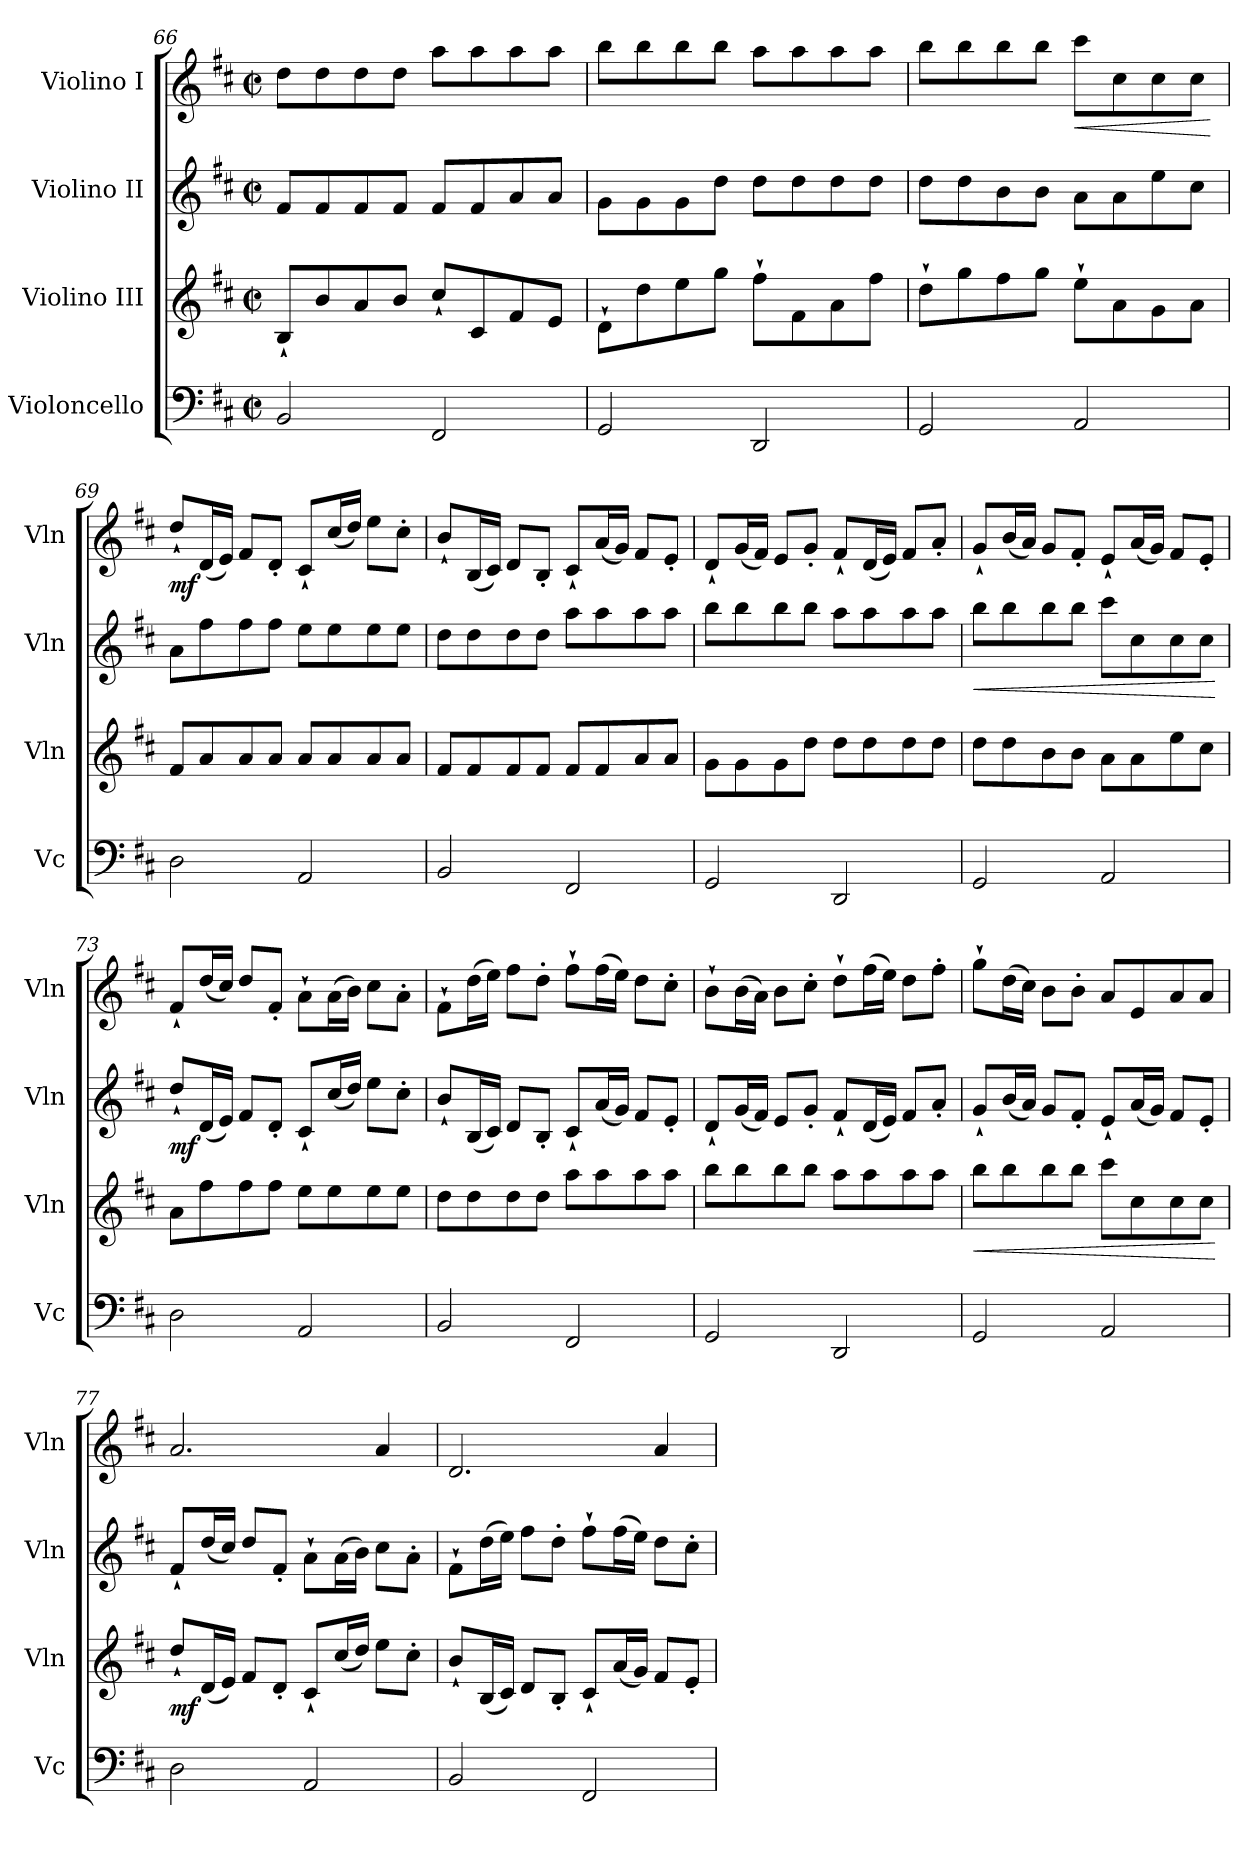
**kern	**kern	**dynam	**kern	**dynam	**kern	**dynam
*part4	*part3	*part3	*part2	*part2	*part1	*part1
*staff4	*staff3	*staff3	*staff2	*staff2	*staff1	*staff1
*I"Violoncello	*I"Violino III	*	*I"Violino II	*	*I"Violino I	*
*I'Vc	*I'Vln	*	*I'Vln	*	*I'Vln	*
*clefF4	*clefG2	*	*clefG2	*	*clefG2	*
*k[f#c#]	*k[f#c#]	*	*k[f#c#]	*	*k[f#c#]	*
*M4/4	*M4/4	*	*M4/4	*	*M4/4	*
*met(c|)	*met(c|)	*	*met(c|)	*	*met(c|)	*
=66	=66	=66	=66	=66	=66	=66
2BB/	8B`/L	.	8f#/L	.	8dd\L	.
.	8b/	.	8f#/	.	8dd\	.
.	8a/	.	8f#/	.	8dd\	.
.	8b/J	.	8f#/J	.	8dd\J	.
2FF#/	8cc#`/L	.	8f#/L	.	8aa\L	.
.	8c#/	.	8f#/	.	8aa\	.
.	8f#/	.	8a/	.	8aa\	.
.	8e/J	.	8a/J	.	8aa\J	.
!!LO:LB:g=z
=67	=67	=67	=67	=67	=67	=67
2GG/	8d`\L	.	8g\L	.	8bb\L	.
.	8dd\	.	8g\	.	8bb\	.
.	8ee\	.	8g\	.	8bb\	.
.	8gg\J	.	8dd\J	.	8bb\J	.
2DD/	8ff#`\L	.	8dd\L	.	8aa\L	.
.	8f#\	.	8dd\	.	8aa\	.
.	8a\	.	8dd\	.	8aa\	.
.	8ff#\J	.	8dd\J	.	8aa\J	.
=68	=68	=68	=68	=68	=68	=68
2GG/	8dd`\L	.	8dd\L	.	8bb\L	.
.	8gg\	.	8dd\	.	8bb\	.
.	8ff#\	.	8b\	.	8bb\	.
.	8gg\J	.	8b\J	.	8bb\J	.
!	!	!	!	!	!	!LO:HP:b
2AA/	8ee`\L	.	8a\L	.	8ccc#\L	<
.	8a\	.	8a\	.	8cc#\	.
.	8g\	.	8ee\	.	8cc#\	.
.	8a\J	.	8cc#\J	.	8cc#\J	.
.	.	.	.	.	.	[
=69	=69	=69	=69	=69	=69	=69
!	!	!LO:DY:b	!	!	!	!LO:DY:b
2D\	8f#/L	other-dynamics	8a\L	.	8dd`/L	mf
.	8a/	.	8ff#\	.	(16d/L	.
.	.	.	.	.	16e/JJ)	.
.	8a/	.	8ff#\	.	8f#/L	.
.	8a/J	.	8ff#\J	.	8d'/J	.
2AA/	8a/L	.	8ee\L	.	8c#`/L	.
.	8a/	.	8ee\	.	(16cc#/L	.
.	.	.	.	.	16dd/JJ)	.
.	8a/	.	8ee\	.	8ee\L	.
.	8a/J	.	8ee\J	.	8cc#'\J	.
=70	=70	=70	=70	=70	=70	=70
2BB/	8f#/L	.	8dd\L	.	8b`/L	.
.	8f#/	.	8dd\	.	(16B/L	.
.	.	.	.	.	16c#/JJ)	.
.	8f#/	.	8dd\	.	8d/L	.
.	8f#/J	.	8dd\J	.	8B'/J	.
2FF#/	8f#/L	.	8aa\L	.	8c#`/L	.
.	8f#/	.	8aa\	.	(16a/L	.
.	.	.	.	.	16g/JJ)	.
.	8a/	.	8aa\	.	8f#/L	.
.	8a/J	.	8aa\J	.	8e'/J	.
!!LO:PB:g=z
=71	=71	=71	=71	=71	=71	=71
2GG/	8g\L	.	8bb\L	.	8d`/L	.
.	8g\	.	8bb\	.	(16g/L	.
.	.	.	.	.	16f#/JJ)	.
.	8g\	.	8bb\	.	8e/L	.
.	8dd\J	.	8bb\J	.	8g'/J	.
2DD/	8dd\L	.	8aa\L	.	8f#`/L	.
.	8dd\	.	8aa\	.	(16d/L	.
.	.	.	.	.	16e/JJ)	.
.	8dd\	.	8aa\	.	8f#/L	.
.	8dd\J	.	8aa\J	.	8a'/J	.
=72	=72	=72	=72	=72	=72	=72
!	!	!	!	!LO:HP:b	!	!
2GG/	8dd\L	.	8bb\L	<	8g`/L	.
.	8dd\	.	8bb\	.	(16b/L	.
.	.	.	.	.	16a/JJ)	.
.	8b\	.	8bb\	.	8g/L	.
.	8b\J	.	8bb\J	.	8f#'/J	.
2AA/	8a\L	.	8ccc#\L	.	8e`/L	.
.	8a\	.	8cc#\	.	(16a/L	.
.	.	.	.	.	16g/JJ)	.
.	8ee\	.	8cc#\	.	8f#/L	.
.	8cc#\J	.	8cc#\J	.	8e'/J	.
.	.	.	.	[	.	.
=73	=73	=73	=73	=73	=73	=73
!	!	!	!	!LO:DY:b	!	!
2D\	8a\L	.	8dd`/L	mf	8f#`/L	.
.	8ff#\	.	(16d/L	.	(16dd/L	.
.	.	.	16e/JJ)	.	16cc#/JJ)	.
.	8ff#\	.	8f#/L	.	8dd/L	.
.	8ff#\J	.	8d'/J	.	8f#'/J	.
2AA/	8ee\L	.	8c#`/L	.	8a`\L	.
.	8ee\	.	(16cc#/L	.	(16a\L	.
.	.	.	16dd/JJ)	.	16b\JJ)	.
.	8ee\	.	8ee\L	.	8cc#\L	.
.	8ee\J	.	8cc#'\J	.	8a'\J	.
=74	=74	=74	=74	=74	=74	=74
2BB/	8dd\L	.	8b`/L	.	8f#`\L	.
.	8dd\	.	(16B/L	.	(16dd\L	.
.	.	.	16c#/JJ)	.	16ee\JJ)	.
.	8dd\	.	8d/L	.	8ff#\L	.
.	8dd\J	.	8B'/J	.	8dd'\J	.
2FF#/	8aa\L	.	8c#`/L	.	8ff#`\L	.
.	8aa\	.	(16a/L	.	(16ff#\L	.
.	.	.	16g/JJ)	.	16ee\JJ)	.
.	8aa\	.	8f#/L	.	8dd\L	.
.	8aa\J	.	8e'/J	.	8cc#'\J	.
!!LO:LB:g=z
=75	=75	=75	=75	=75	=75	=75
2GG/	8bb\L	.	8d`/L	.	8b`\L	.
.	8bb\	.	(16g/L	.	(16b\L	.
.	.	.	16f#/JJ)	.	16a\JJ)	.
.	8bb\	.	8e/L	.	8b\L	.
.	8bb\J	.	8g'/J	.	8cc#'\J	.
2DD/	8aa\L	.	8f#`/L	.	8dd`\L	.
.	8aa\	.	(16d/L	.	(16ff#\L	.
.	.	.	16e/JJ)	.	16ee\JJ)	.
.	8aa\	.	8f#/L	.	8dd\L	.
.	8aa\J	.	8a'/J	.	8ff#'\J	.
=76	=76	=76	=76	=76	=76	=76
!	!	!LO:HP:b	!	!	!	!
2GG/	8bb\L	<	8g`/L	.	8gg`\L	.
.	8bb\	.	(16b/L	.	(16dd\L	.
.	.	.	16a/JJ)	.	16cc#\JJ)	.
.	8bb\	.	8g/L	.	8b\L	.
.	8bb\J	.	8f#'/J	.	8b'\J	.
2AA/	8ccc#\L	.	8e`/L	.	8a/L	.
.	8cc#\	.	(16a/L	.	8e/	.
.	.	.	16g/JJ)	.	.	.
.	8cc#\	.	8f#/L	.	8a/	.
.	8cc#\J	.	8e'/J	.	8a/J	.
.	.	[	.	.	.	.
=77	=77	=77	=77	=77	=77	=77
!	!	!LO:DY:b	!	!	!	!
2D\	8dd`/L	mf	8f#`/L	.	2.a/	.
.	(16d/L	.	(16dd/L	.	.	.
.	16e/JJ)	.	16cc#/JJ)	.	.	.
.	8f#/L	.	8dd/L	.	.	.
.	8d'/J	.	8f#'/J	.	.	.
2AA/	8c#`/L	.	8a`\L	.	.	.
.	(16cc#/L	.	(16a\L	.	.	.
.	16dd/JJ)	.	16b\JJ)	.	.	.
!	!	!	!	!	!	!LO:DY:b
.	8ee\L	.	8cc#\L	.	4a/	other-dynamics
.	8cc#'\J	.	8a'\J	.	.	.
=78	=78	=78	=78	=78	=78	=78
2BB/	8b`/L	.	8f#`\L	.	2.d/	.
.	(16B/L	.	(16dd\L	.	.	.
.	16c#/JJ)	.	16ee\JJ)	.	.	.
.	8d/L	.	8ff#\L	.	.	.
.	8B'/J	.	8dd'\J	.	.	.
2FF#/	8c#`/L	.	8ff#`\L	.	.	.
.	(16a/L	.	(16ff#\L	.	.	.
.	16g/JJ)	.	16ee\JJ)	.	.	.
.	8f#/L	.	8dd\L	.	4a/	.
.	8e'/J	.	8cc#'\J	.	.	.
=	=	=	=	=	=	=
*-	*-	*-	*-	*-	*-	*-
